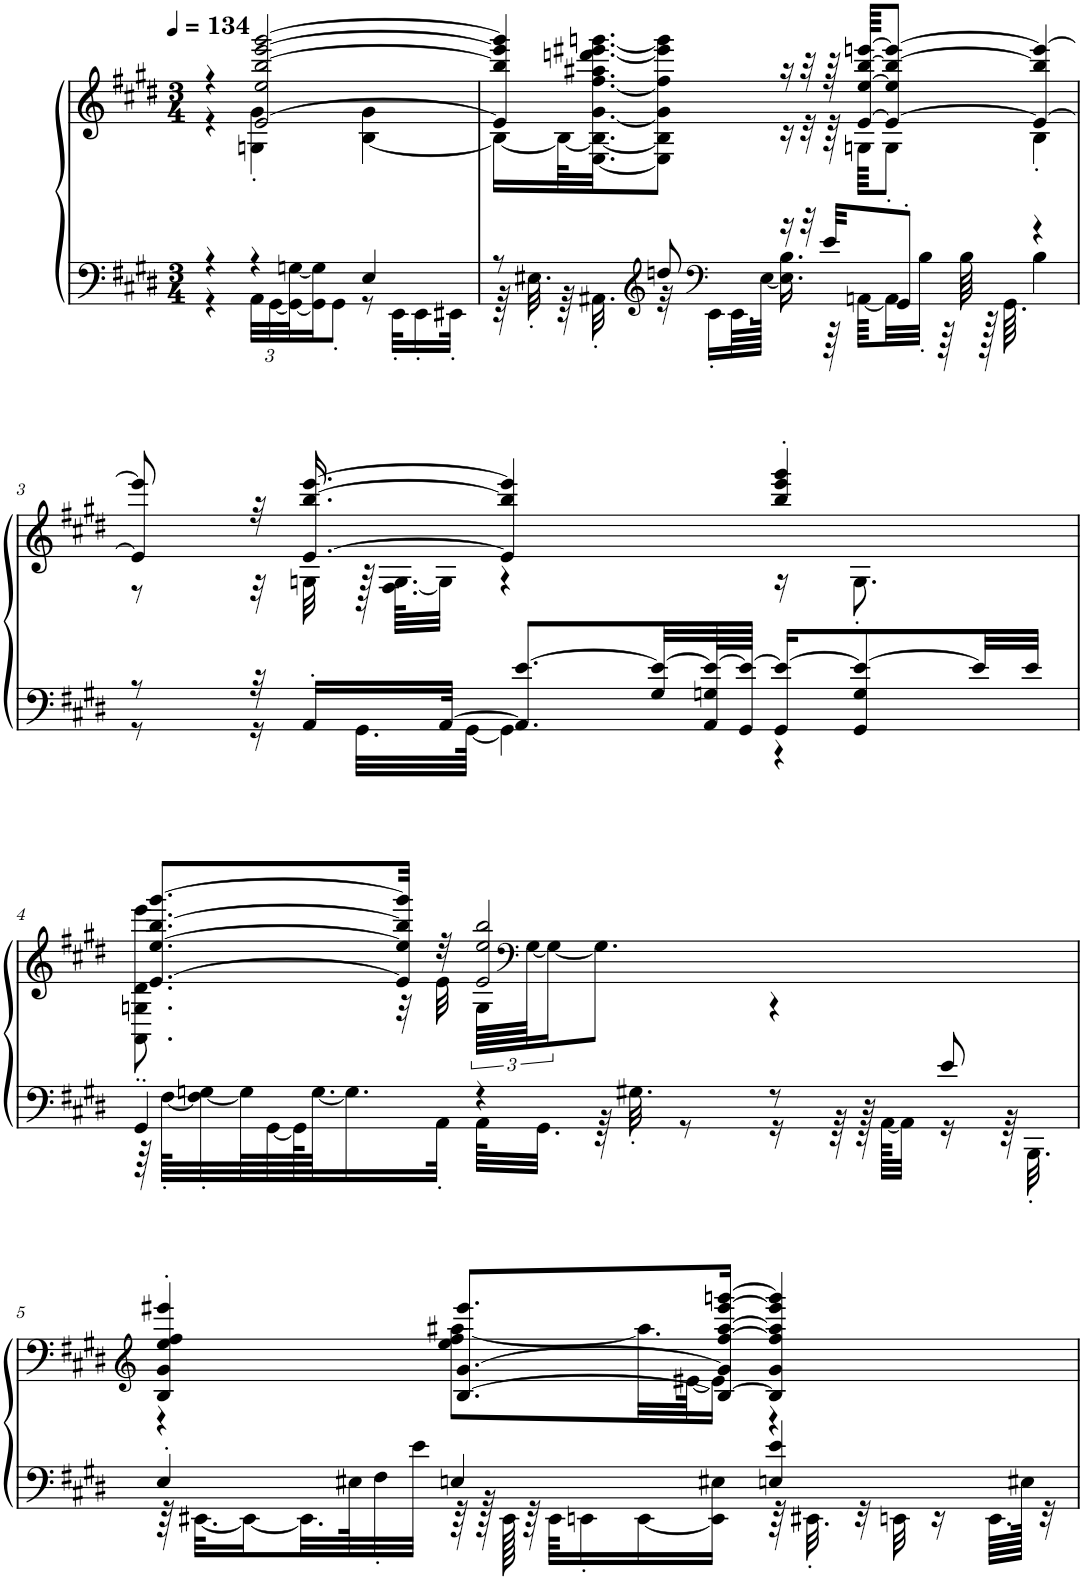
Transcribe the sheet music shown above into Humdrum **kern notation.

**kern	**kern
*part1	*part1
*staff2	*staff1
*I"Piano	*
*I'Pno.	*
*clefF4	*clefG2
*k[f#c#g#d#]	*k[f#c#g#d#]
*M3/4	*M3/4
*MM134	*MM134
=1	=1
*^	*^
4r	4r	4r	4r
*	*Xbrackettup	*	*
4r	48AA\LLL	[2e/ 2ee/ [2bb/ [2eee/ [2ggg#/	4Gn\' 4g#\'
.	[48GG#\	.	.
.	48GG#\_ [48Gn\J	.	.
.	16GG#\] 16G\]J	.	.
.	8GG#'\J	.	.
4E/	8r	.	[4B\ 4g#\
.	32EE'\KLL	.	.
.	16EE'\	.	.
.	32EE#X'\JJk	.	.
=2	=2	=2	=2
8r	64r	4e/] 4bb/] 4eee/] 4ggg#/]	16B\LL_
.	32.E#X'\	.	.
.	64r	.	64B\KL_
.	32.AA#X'\	.	[32.E\ 32.B\_ [32.g#\ [32.ff#\ 32.aa#X\ 32.dddn\ [32.eee#X\ [32.gggn\JJ
*clefG2	*	*	*
8ddn/	32r	.	8E\] 8B\] 8g#\] 8ff#\] 8eee#\] 8ggg\]J
*clefF4	*	*	*
.	16EE'\LL	.	.
.	64.EE\LL	.	.
.	[128E#\JJJJk	.	.
16r	16.E#\] 16.B\	16r	16r
32r	.	32r	32r
32e/KKL	64r	64r	64r
.	[64AAn\KLLL	[64e/ [64ee/ [64bb/ [64eeen/KKKL	64Gn\KKKL
8GG#'/J	32AA\]	8e/_ 8ee/] 8bb/_ 8eee/_J	8G'\J
.	32B'\JJJ	.	.
.	64r	.	.
.	64B\	.	.
.	128r	.	.
.	64.GG#\	.	.
4r	4B\	4e/_ 4bb/] 4eee/_	4B'\
!!LO:LB:g=z	!!
=3	=3	=3	=3
8r	8r	8e/] 8eee/]	8r
32r	16r	32r	32r
16AA'/LL	.	[16.e/ [16.bb/ [16.eee/	32Gn\
.	32.GG#\LLL	.	128r
.	.	.	64.F#\ [64.G\KLLL
[32AA/JJk	.	.	32G\JJJ]
.	[64GG#\JJJk	.	.
8.AA/] [8.e/L	4GG#\]	4e/] 4bb/] 4eee/]	4r
32G#/ 32e/_LL	.	.	.
64AA/ 64Gn/ 64e/_L	.	.	.
64GG#/ 64e/_JJJJ	.	.	.
16GG#/ 16e/_KL	4r	4bb/' 4eee/' 4ggg#/'	16r
8GG#/ 8G/ 8e/_	.	.	8.G'\
32e/LL]	.	.	.
32e/JJJ	.	.	.
!!LO:LB:g=z	!!
=4	=4	=4	=4
4GG#'/	64r	[8.e/ [8.ee/ [8.bb/ [8.ggg#/L	8.AA\' 8.Gn\' 8.d#\' 8.eee\'
.	[64F#'\KLLL	.	.
.	32F#\]' [32Gn\'	.	.
.	64G\L]	.	.
.	[64GG#\	.	.
.	128GG#\K]	.	.
.	[64.G\JJ	.	.
.	16.G\]	.	.
.	.	32e/] 32ee/] 32bb/] 32ggg#/]Jkk	32r
.	32AA'\JJk	32r	32e\
4r	64AA\KLLL	2e/ 2ee/ 2bb/	96G\LLLL
*	*	*clefF4	*
.	.	.	[96G\JJ
.	32.GG#\JJJ	.	.
.	.	.	24G\J_
.	64r	.	8.G\J]
.	32.G#X'\	.	.
.	8r	.	.
8r	16r	.	4r
.	64r	.	.
.	128r	.	.
.	[128AA\KKLLL	.	.
.	32AA\JJJ]	.	.
8e/	16r	.	.
.	64r	.	.
.	32.BBB'\	.	.
!!LO:LB:g=z	!!
=5	=5	=5	=5
*	*	*clefG2	*
4E'/	64r	4B/' 4g#/' 4ee/' 4ff#/' 4eee#X/'	4r
.	[32.EE#X\KLL	.	.
.	16EE#\_	.	.
.	32.EE#\L]	.	.
.	64E#X\K	.	.
.	32F#'\	.	.
.	32e\JJJ	.	.
4En/	64r	[8.B/ [8.g#/ 8.eee#/L	8ee\ 8ff#\ [8aa#X\L
.	128r	.	.
.	128EE#\	.	.
.	64r	.	.
.	64EE#\KKLL	.	.
.	16EEn'\	.	.
.	[16EE\	.	32.aa#\LL]
.	.	.	[64e#X\JK
.	16EE\] 16E#X\JJ	16B/_ 16g#/] [16ff#/ [16aa#/ [16eee#/ [16gggn/Jk	16e#\JJ]
4En/ 4e/	64r	4B/] 4g#/ 4ff#/] 4aa#/] 4eee#/] 4ggg/]	4r
.	32.EE#X'\	.	.
.	32r	.	.
.	32EEn\	.	.
.	16r	.	.
.	64.EE\LLLL	.	.
.	128E#X\JJJJk	.	.
.	32r	.	.
*v	*v	*	*
*	*v	*v
=	=
*-	*-
